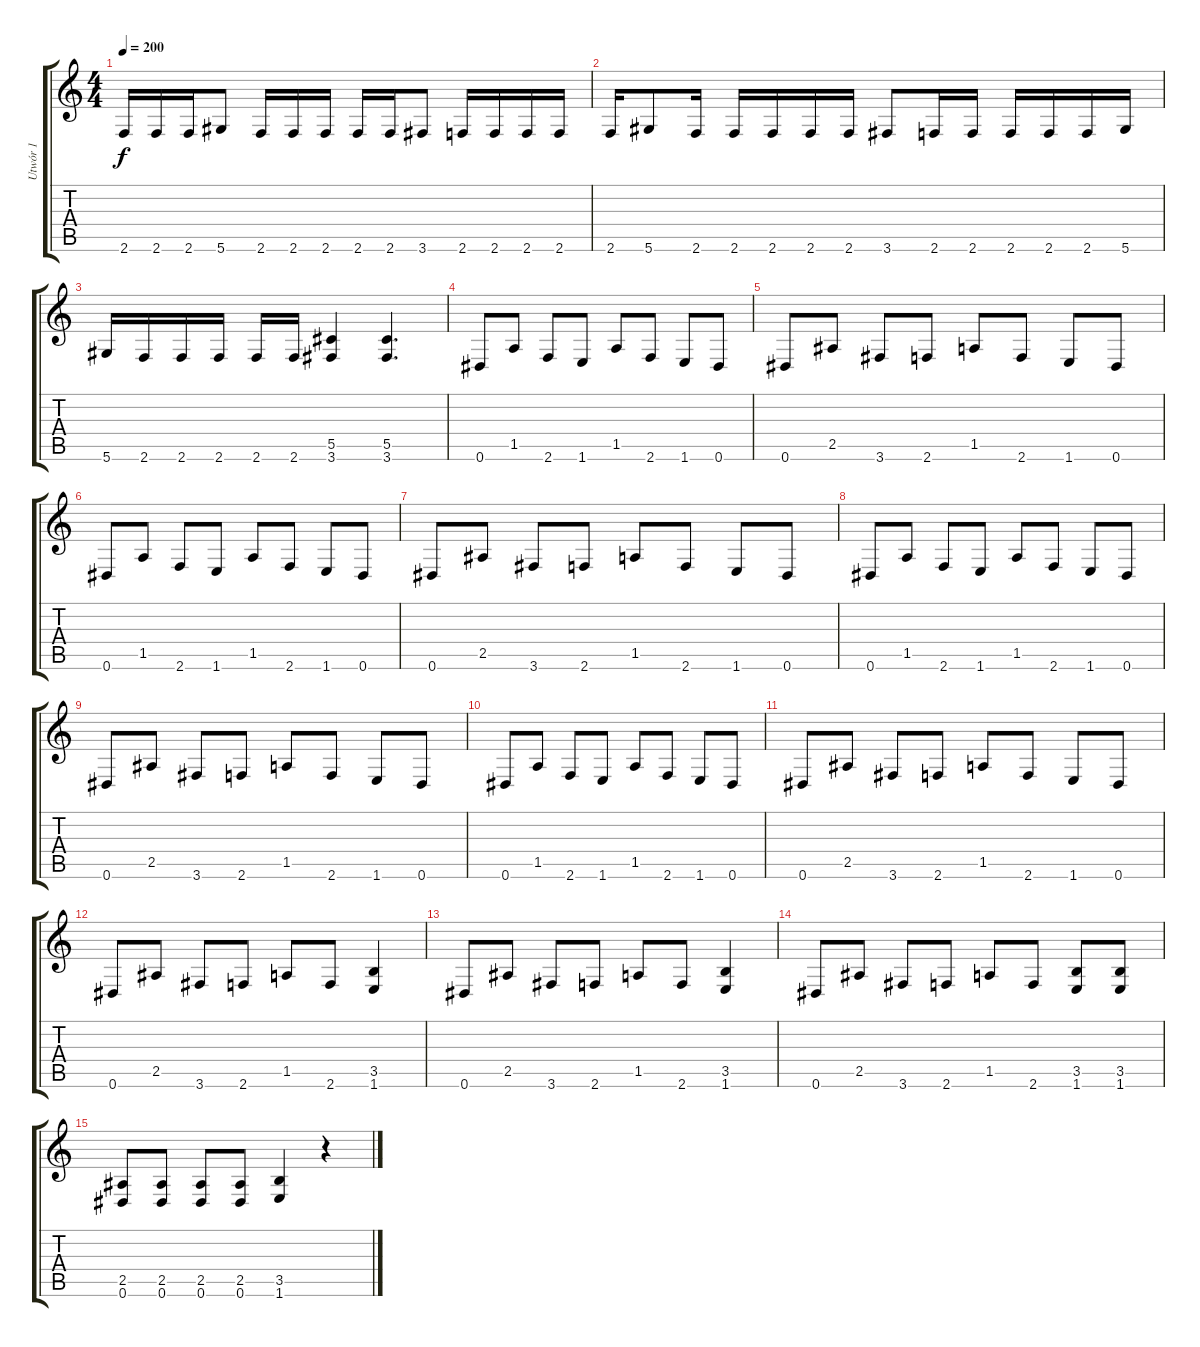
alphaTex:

\track ("Utwór 1" "Utwór 1") {instrument distortionguitar}
\staff {score tabs}
\tuning (Eb4 Bb3 Gb3 Db3 Ab2 Eb2) {hide}
\ts (4 4)
\tempo 200
\clef g2
\ks c
2.6.16{dy f} 2.6.16 2.6.16 5.6.8 2.6.16 2.6.16 2.6.16 2.6.16 2.6.16 3.6.8 2.6.16 2.6.16 2.6.16 2.6.16 |
2.6.16 5.6.8 2.6.16 2.6.16 2.6.16 2.6.16 2.6.16 3.6.8 2.6.16 2.6.16 2.6.16 2.6.16 2.6.16 5.6.16 |
5.6.16 2.6.16 2.6.16 2.6.16 2.6.16 2.6.16 (5.5 3.6).4 (5.5 3.6).4{d} |
0.6.8 1.5.8 2.6.8 1.6.8 1.5.8 2.6.8 1.6.8 0.6.8 |
0.6.8 2.5.8 3.6.8 2.6.8 1.5.8 2.6.8 1.6.8 0.6.8 |
0.6.8 1.5.8 2.6.8 1.6.8 1.5.8 2.6.8 1.6.8 0.6.8 |
0.6.8 2.5.8 3.6.8 2.6.8 1.5.8 2.6.8 1.6.8 0.6.8 |
0.6.8 1.5.8 2.6.8 1.6.8 1.5.8 2.6.8 1.6.8 0.6.8 |
0.6.8 2.5.8 3.6.8 2.6.8 1.5.8 2.6.8 1.6.8 0.6.8 |
0.6.8 1.5.8 2.6.8 1.6.8 1.5.8 2.6.8 1.6.8 0.6.8 |
0.6.8 2.5.8 3.6.8 2.6.8 1.5.8 2.6.8 1.6.8 0.6.8 |
0.6.8 2.5.8 3.6.8 2.6.8 1.5.8 2.6.8 (3.5 1.6).4 |
0.6.8 2.5.8 3.6.8 2.6.8 1.5.8 2.6.8 (3.5 1.6).4 |
0.6.8 2.5.8 3.6.8 2.6.8 1.5.8 2.6.8 (3.5 1.6).8 (3.5 1.6).8 |
(2.5 0.6).8 (2.5 0.6).8 (2.5 0.6).8 (2.5 0.6).8 (3.5 1.6).4 r.4
